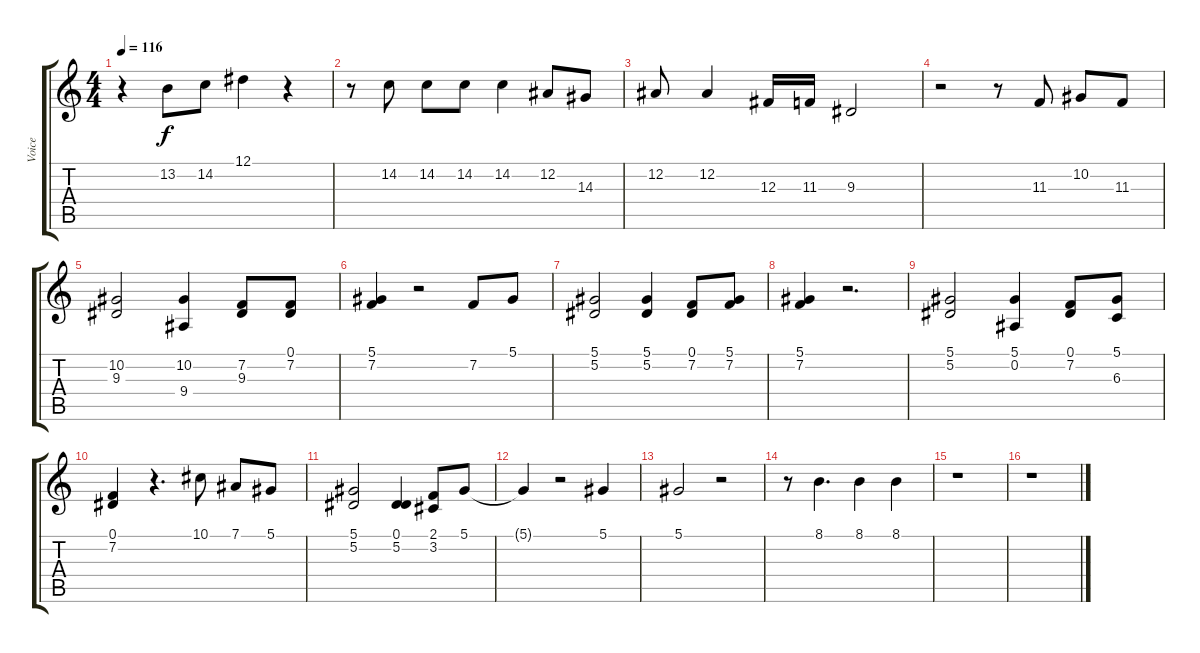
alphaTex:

\track ("Voice" "Voice") {instrument flute}
\staff {score tabs}
\tuning (Eb4 Bb3 Gb3 Db3 Ab2 Eb2) {hide}
\ts (4 4)
\tempo 116
\clef g2
\ks c
r.4{dy f} 13.2.8 14.2.8 12.1.4 r.4 |
r.8 14.2.8 14.2.8 14.2.8 14.2.4 12.2.8 14.3.8 |
12.2.8 12.2.4 12.3.16 11.3.16 9.3.2 |
r.2 r.8 11.3.8 10.2.8 11.3.8 |
(10.2 9.3).2 (10.2 9.4).4 (7.2 9.3).8 (0.1 7.2).8 |
(5.1 7.2).4 r.2 7.2.8 5.1.8 |
(5.1 5.2).2 (5.1 5.2).4 (0.1 7.2).8 (5.1 7.2).8 |
(5.1 7.2).4 r.2{d} |
(5.1 5.2).2 (5.1 0.2).4 (0.1 7.2).8 (5.1 6.3).8 |
(0.1 7.2).4 r.4{d} 10.1.8 7.1.8 5.1.8 |
(5.1 5.2).2 (0.1 5.2).4 (2.1 3.2).8 5.1.8 |
5.1{t}.4 r.2 5.1.4 |
5.1.2 r.2 |
r.8 8.1.4{d} 8.1.4 8.1.4 |
r.1 |
r.1
